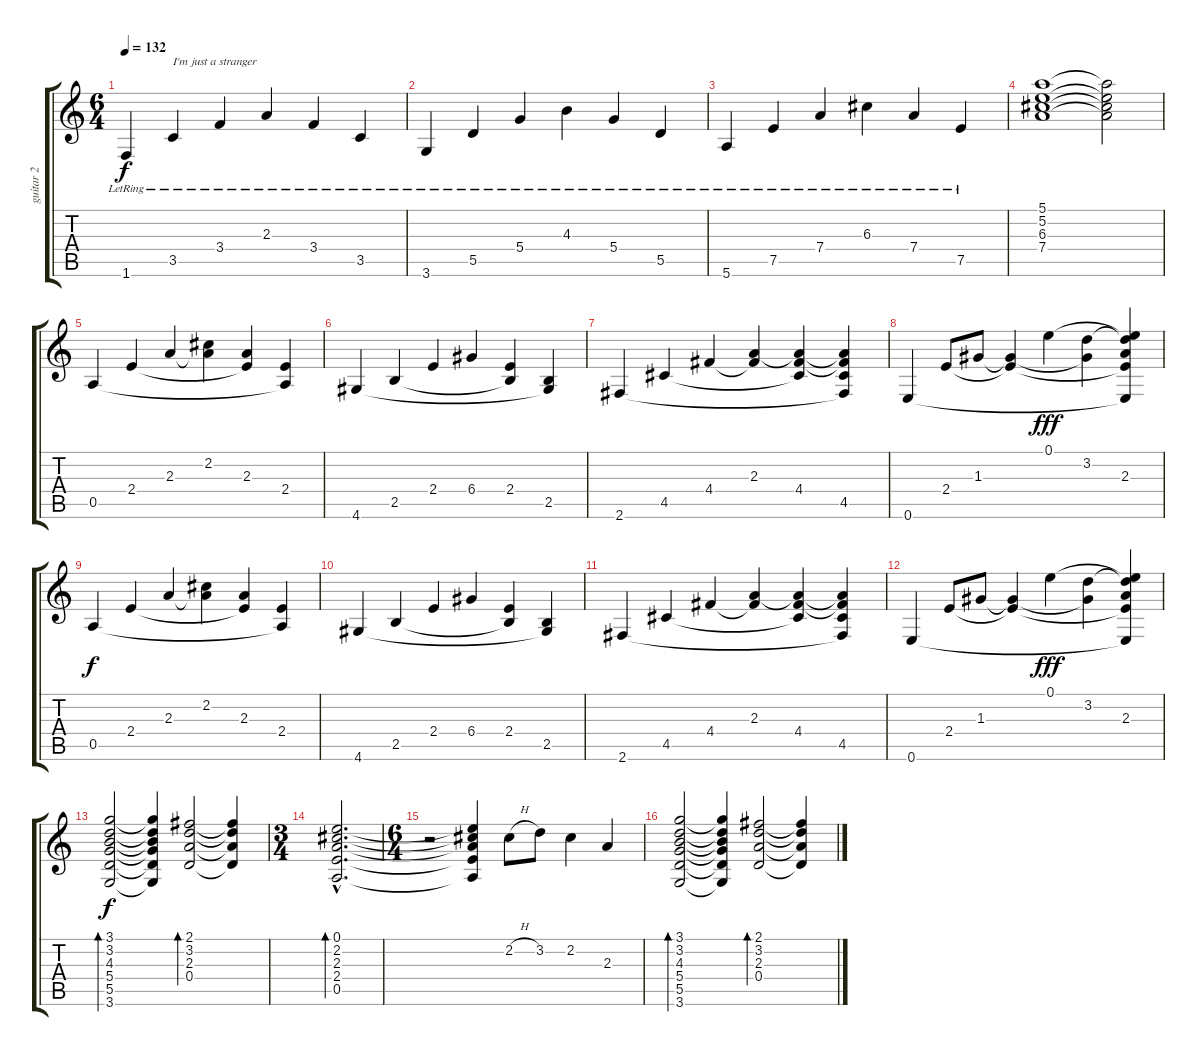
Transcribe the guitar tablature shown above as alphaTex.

\track ("guitar 2" "guitar 2") {instrument electricguitarjazz}
\staff {score tabs}
\tuning (E4 B3 G3 D3 A2 E2) {hide}
\ts (6 4)
\tempo 132
\clef g2
\ks c
1.6{lr}.4{dy f} 3.5{lr}.4{txt "I'm just a stranger"} 3.4{lr}.4 2.3{lr}.4 3.4{lr}.4 3.5{lr}.4 |
3.6{lr}.4 5.5{lr}.4 5.4{lr}.4 4.3{lr}.4 5.4{lr}.4 5.5{lr}.4 |
5.6{lr}.4 7.5{lr}.4 7.4{lr}.4 6.3{lr}.4 7.4{lr}.4 7.5{lr}.4 |
(5.1 5.2 6.3 7.4).1 (5.1{t} 5.2{t} 6.3{t} 7.4{t}).2 |
0.5.4 2.4.4 2.3.4 (2.2 2.3{t}).4 (2.3 2.4{t}).4 (2.4 0.5{t}).4 |
4.6.4 2.5.4 2.4.4 6.4.4 (2.4 2.5{t}).4 (2.5 4.6{t}).4 |
2.6.4 4.5.4 4.4.4 (2.3 4.4{t}).4 (2.3{t} 4.4 4.5{t}).4 (2.3{t} 4.4{t} 4.5 2.6{t}).4 |
0.6.4 2.4.8 1.3.8 (1.3{t} 2.4{t}).4 0.1.4{dy fff} (3.2 1.3{t}).4 (0.1{t} 3.2{t} 2.3 2.4{t} 0.6{t}).4 |
0.5.4{dy f} 2.4.4 2.3.4 (2.2 2.3{t}).4 (2.3 2.4{t}).4 (2.4 0.5{t}).4 |
4.6.4 2.5.4 2.4.4 6.4.4 (2.4 2.5{t}).4 (2.5 4.6{t}).4 |
2.6.4 4.5.4 4.4.4 (2.3 4.4{t}).4 (2.3{t} 4.4 4.5{t}).4 (2.3{t} 4.4{t} 4.5 2.6{t}).4 |
0.6.4 2.4.8 1.3.8 (1.3{t} 2.4{t}).4 0.1.4{dy fff} (3.2 1.3{t}).4 (0.1{t} 3.2{t} 2.3 2.4{t} 0.6{t}).4 |
(3.1 3.2 4.3 5.4 5.5 3.6).2{bd 60 dy f} (3.1{t} 3.2{t} 4.3{t} 5.4{t} 5.5{t} 3.6{t}).4 (2.1 3.2 2.3 0.4).2{bd 60} (2.1{t} 3.2{t} 2.3{t} 0.4{t}).4 |
\ts (3 4)
(0.1{hac} 2.2{hac} 2.3{hac} 2.4{hac} 0.5{hac}).2{d bd 60} |
\ts (6 4)
r.2 (0.1{t} 2.2{t} 2.3{t} 2.4{t} 0.5{t}).4 2.2{h}.8 3.2.8 2.2.4 2.3.4 |
(3.1 3.2 4.3 5.4 5.5 3.6).2{bd 60} (3.1{t} 3.2{t} 4.3{t} 5.4{t} 5.5{t} 3.6{t}).4 (2.1 3.2 2.3 0.4).2{bd 60} (2.1{t} 3.2{t} 2.3{t} 0.4{t}).4
